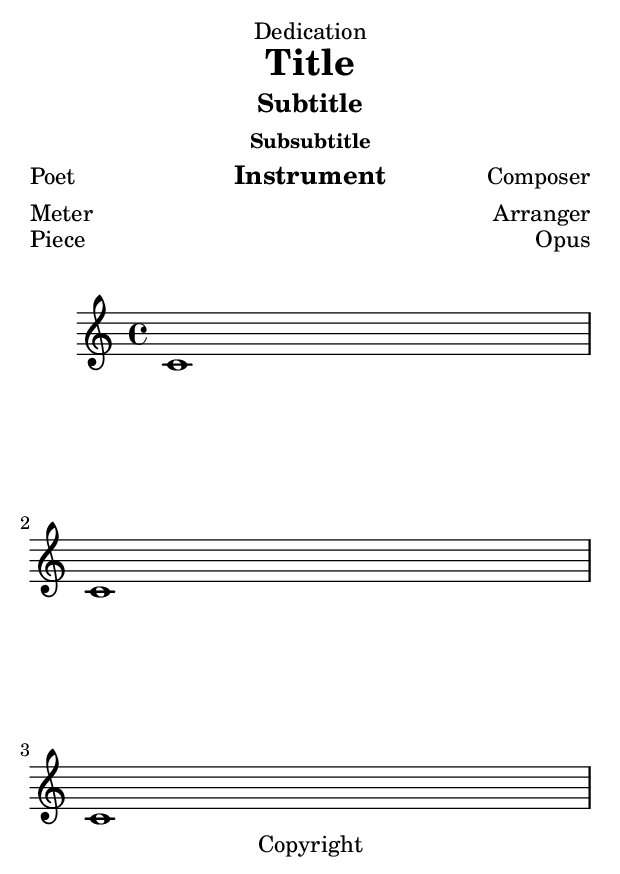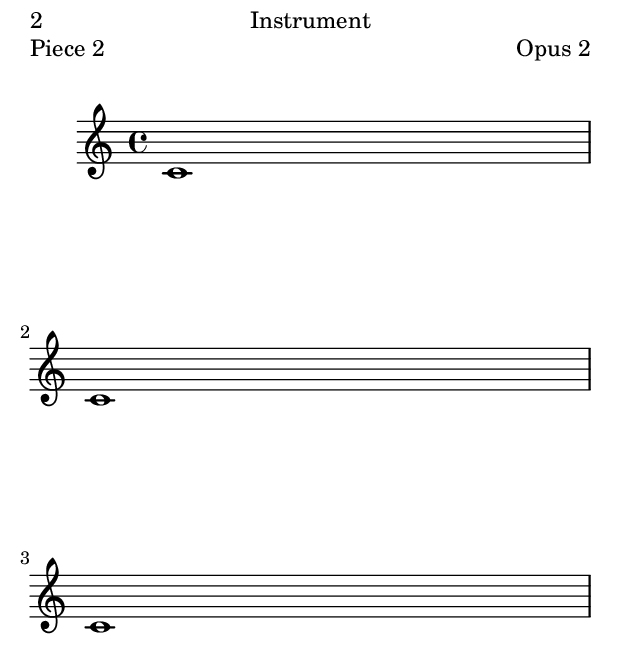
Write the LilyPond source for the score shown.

%% Generated by lilypond-book
%% Options: [exampleindent=10.16\mm,indent=0\mm,line-width=160\mm]
\include "lilypond-book-preamble.ly"


% ****************************************************************
% Start cut-&-pastable-section
% ****************************************************************

#(ly:set-option 'eps-box-padding 3.000000)



\paper {
  indent = 0\mm
  line-width = 160\mm
  % offset the left padding, also add 1mm as lilypond creates cropped
  % images with a little space on the right
  line-width = #(- line-width (* mm  3.000000) (* mm 1))
}

\layout {
  
}




% ****************************************************************
% ly snippet:
% ****************************************************************
\sourcefilename "/lilypond-2.23.82/input/regression/titling.ly"
\sourcefileline 0
\version "2.23.4"

\header {
  texidoc = "Demonstrate all titling variables used by default."
}

\paper {
  #(set-paper-size "a6")
}

\header {
  dedication = "Dedication"
  title = "Title"
  subtitle = "Subtitle"
  subsubtitle = "Subsubtitle"
  poet = "Poet"
  instrument = "Instrument"
  composer = "Composer"
  meter = "Meter"
  arranger = "Arranger"
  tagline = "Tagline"
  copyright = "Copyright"
}

\book {
  \bookpart {
    \score {
      \header {
        piece = "Piece"
        opus = "Opus"
      }
      \repeat unfold 3 { c'1 \break }
    }
    \pageBreak
    \score {
      \header {
        piece = "Piece 2"
        opus = "Opus 2"
        breakbefore = ##t
      }
      \repeat unfold 3 { c'1 \break }
    }
  }
  \bookpart {
    \paper {
      print-all-headers = ##t
    }
    \score {
      \header {
        title = "Overridden title"
        piece = "Piece again"
        opus = "Opus"
      }
      { c'1 }
    }
    \score {
      \header {
        piece = "Piece 2 again"
        opus = "Opus 2"
      }
      { c'1 }
    }
  }
}



% ****************************************************************
% end ly snippet
% ****************************************************************
